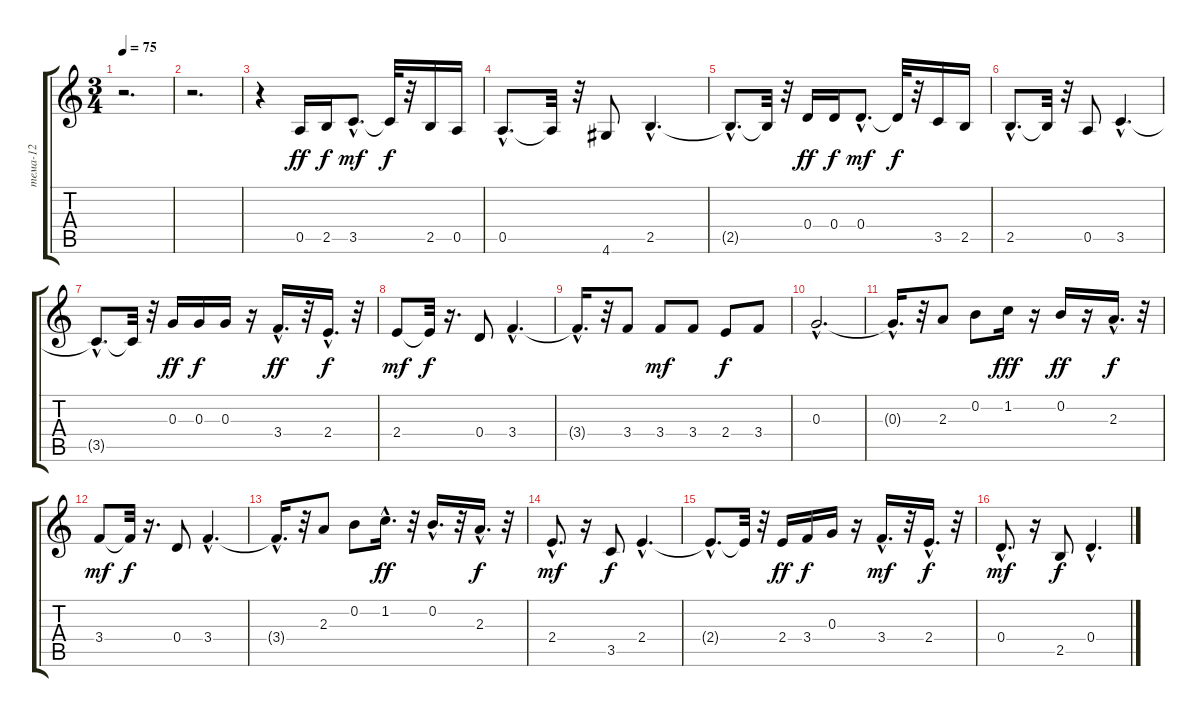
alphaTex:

\track ("тема-12" "тема-12") {instrument slapbass1}
\staff {score tabs}
\tuning (E4 B3 G3 D3 A2 E2) {hide}
\ts (3 4)
\tempo 75
\clef g2
\ks c
r.2{d dy ff instrument slapbass1} |
r.2{d} |
r.4 0.5.16 2.5.16{dy f} 3.5{hac}.8{d dy mf} 3.5{t}.32{dy f} r.32 2.5.16 0.5.16 |
0.5{hac}.8{d} 0.5{t}.32 r.32 4.6.8 2.5{hac}.4{d} |
2.5{hac t}.8{d} 2.5{t}.32 r.32 0.4.16{dy ff} 0.4.16{dy f} 0.4{hac}.8{d dy mf} 0.4{t}.32{dy f} r.32 3.5.16 2.5.16 |
2.5{hac}.8{d} 2.5{t}.32 r.32 0.5.8 3.5{hac}.4{d} |
3.5{hac t}.8{d} 3.5{t}.32 r.32 0.3.16{dy ff} 0.3.16{dy f} 0.3.16 r.16 3.4{hac}.16{d dy ff} r.32 2.4{hac}.16{d dy f} r.32 |
2.4.8{dy mf} 2.4{t}.32{dy f} r.16{d} 0.4.8 3.4{hac}.4{d} |
3.4{hac t}.16{d} r.32 3.4.8 3.4.8{dy mf} 3.4.8 2.4.8{dy f} 3.4.8 |
0.3{hac}.2{d} |
0.3{hac t}.16{d} r.32 2.3.8 0.2.8 1.2.16{dy fff} r.16 0.2.16{dy ff} r.16 2.3{hac}.16{d dy f} r.32 |
3.4.8{dy mf} 3.4{t}.32{dy f} r.16{d} 0.4.8 3.4{hac}.4{d} |
3.4{hac t}.16{d} r.32 2.3.8 0.2.8 1.2{hac}.16{d dy ff} r.32 0.2{hac}.16{d} r.32 2.3{hac}.16{d dy f} r.32 |
2.4{hac}.8{d dy mf} r.16 3.5.8{dy f} 2.4{hac}.4{d} |
2.4{hac t}.8{d} 2.4{t}.32 r.32 2.4.16{dy ff} 3.4.16{dy f} 0.3.16 r.16 3.4{hac}.16{d dy mf} r.32 2.4{hac}.16{d dy f} r.32 |
0.4{hac}.8{d dy mf} r.16 2.5.8{dy f} 0.4{hac}.4{d}
